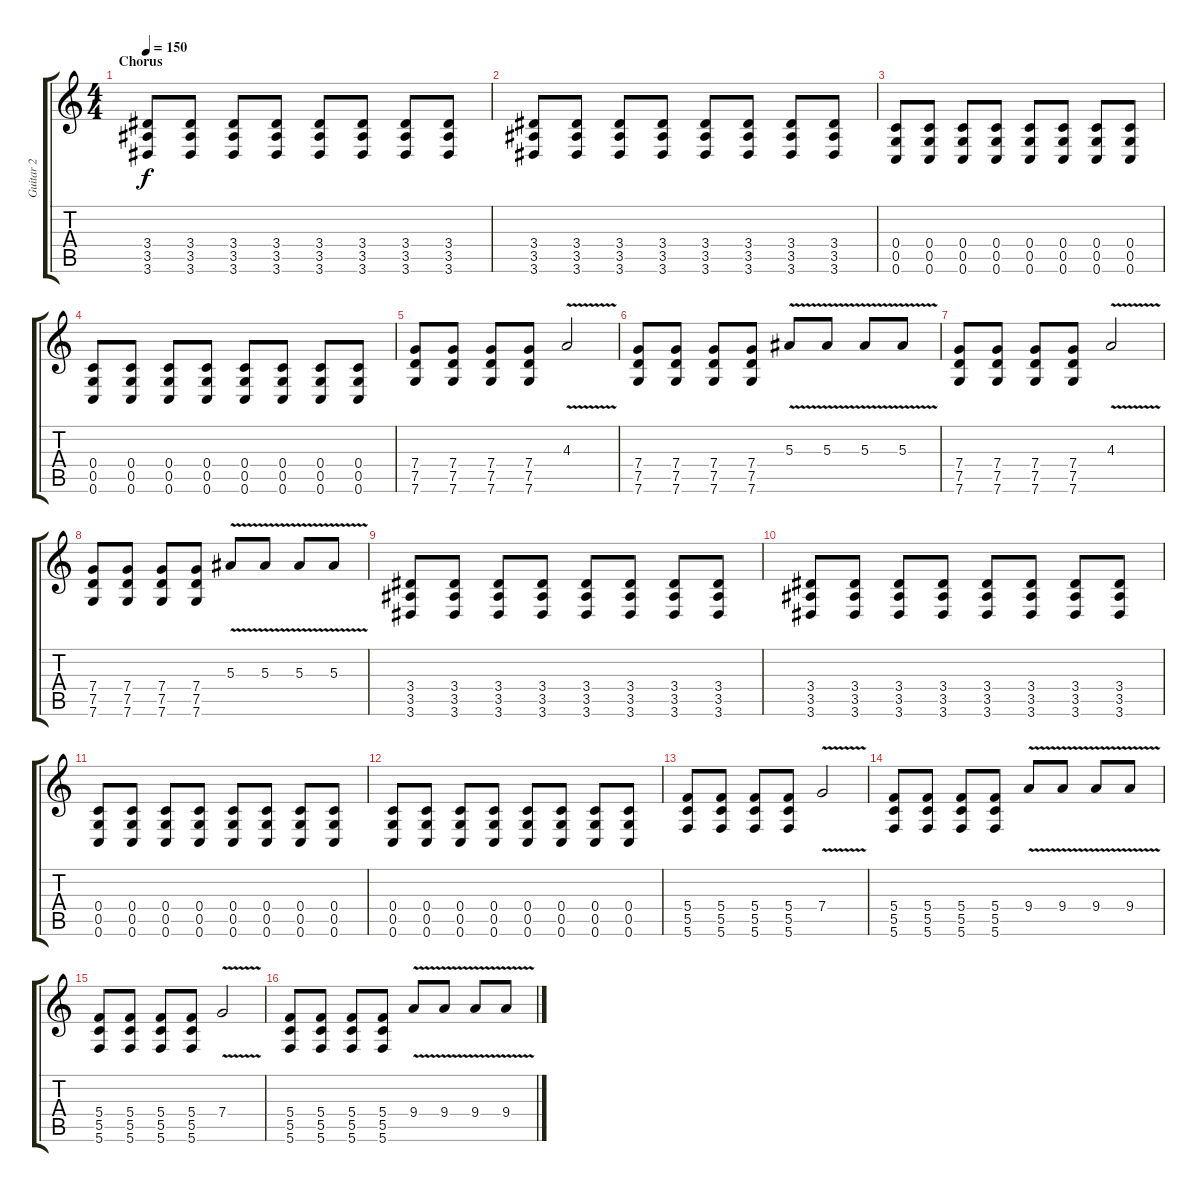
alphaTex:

\track ("Guitar 2" "Guitar 2") {instrument distortionguitar}
\staff {score tabs}
\tuning (D4 A3 F3 C3 G2 C2) {hide}
\ts (4 4)
\section ("" "Chorus")
\tempo 150
\clef g2
\ks c
(3.4 3.5 3.6).8{dy f} (3.4 3.5 3.6).8 (3.4 3.5 3.6).8 (3.4 3.5 3.6).8 (3.4 3.5 3.6).8 (3.4 3.5 3.6).8 (3.4 3.5 3.6).8 (3.4 3.5 3.6).8 |
(3.4 3.5 3.6).8 (3.4 3.5 3.6).8 (3.4 3.5 3.6).8 (3.4 3.5 3.6).8 (3.4 3.5 3.6).8 (3.4 3.5 3.6).8 (3.4 3.5 3.6).8 (3.4 3.5 3.6).8 |
(0.4 0.5 0.6).8 (0.4 0.5 0.6).8 (0.4 0.5 0.6).8 (0.4 0.5 0.6).8 (0.4 0.5 0.6).8 (0.4 0.5 0.6).8 (0.4 0.5 0.6).8 (0.4 0.5 0.6).8 |
(0.4 0.5 0.6).8 (0.4 0.5 0.6).8 (0.4 0.5 0.6).8 (0.4 0.5 0.6).8 (0.4 0.5 0.6).8 (0.4 0.5 0.6).8 (0.4 0.5 0.6).8 (0.4 0.5 0.6).8 |
(7.4 7.5 7.6).8 (7.4 7.5 7.6).8 (7.4 7.5 7.6).8 (7.4 7.5 7.6).8 4.3{v}.2 |
(7.4 7.5 7.6).8 (7.4 7.5 7.6).8 (7.4 7.5 7.6).8 (7.4 7.5 7.6).8 5.3{v}.8 5.3{v}.8 5.3{v}.8 5.3{v}.8 |
(7.4 7.5 7.6).8 (7.4 7.5 7.6).8 (7.4 7.5 7.6).8 (7.4 7.5 7.6).8 4.3{v}.2 |
(7.4 7.5 7.6).8 (7.4 7.5 7.6).8 (7.4 7.5 7.6).8 (7.4 7.5 7.6).8 5.3{v}.8 5.3{v}.8 5.3{v}.8 5.3{v}.8 |
(3.4 3.5 3.6).8 (3.4 3.5 3.6).8 (3.4 3.5 3.6).8 (3.4 3.5 3.6).8 (3.4 3.5 3.6).8 (3.4 3.5 3.6).8 (3.4 3.5 3.6).8 (3.4 3.5 3.6).8 |
(3.4 3.5 3.6).8 (3.4 3.5 3.6).8 (3.4 3.5 3.6).8 (3.4 3.5 3.6).8 (3.4 3.5 3.6).8 (3.4 3.5 3.6).8 (3.4 3.5 3.6).8 (3.4 3.5 3.6).8 |
(0.4 0.5 0.6).8 (0.4 0.5 0.6).8 (0.4 0.5 0.6).8 (0.4 0.5 0.6).8 (0.4 0.5 0.6).8 (0.4 0.5 0.6).8 (0.4 0.5 0.6).8 (0.4 0.5 0.6).8 |
(0.4 0.5 0.6).8 (0.4 0.5 0.6).8 (0.4 0.5 0.6).8 (0.4 0.5 0.6).8 (0.4 0.5 0.6).8 (0.4 0.5 0.6).8 (0.4 0.5 0.6).8 (0.4 0.5 0.6).8 |
(5.4 5.5 5.6).8 (5.4 5.5 5.6).8 (5.4 5.5 5.6).8 (5.4 5.5 5.6).8 7.4{v}.2 |
(5.4 5.5 5.6).8 (5.4 5.5 5.6).8 (5.4 5.5 5.6).8 (5.4 5.5 5.6).8 9.4{v}.8 9.4{v}.8 9.4{v}.8 9.4{v}.8 |
(5.4 5.5 5.6).8 (5.4 5.5 5.6).8 (5.4 5.5 5.6).8 (5.4 5.5 5.6).8 7.4{v}.2 |
(5.4 5.5 5.6).8 (5.4 5.5 5.6).8 (5.4 5.5 5.6).8 (5.4 5.5 5.6).8 9.4{v}.8 9.4{v}.8 9.4{v}.8 9.4{v}.8
